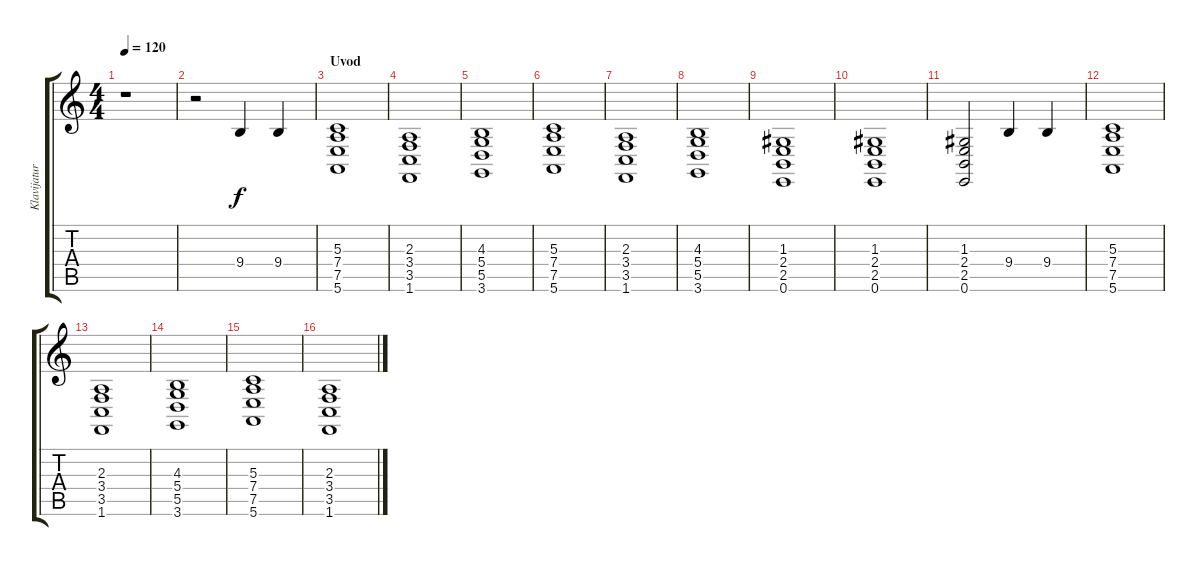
\track ("Klavijature 2" "Klavijatur") {instrument drawbarorgan}
\staff {score tabs}
\tuning (E4 B3 G3 D3 A2 E2) {hide}
\ts (4 4)
\tempo 120
\clef g2
\ks c
r.1{dy f instrument drawbarorgan} |
r.2 9.4.4 9.4.4 |
\section ("" "Uvod")
(5.3 7.4 7.5 5.6).1 |
(2.3 3.4 3.5 1.6).1 |
(4.3 5.4 5.5 3.6).1 |
(5.3 7.4 7.5 5.6).1 |
(2.3 3.4 3.5 1.6).1 |
(4.3 5.4 5.5 3.6).1 |
(1.3 2.4 2.5 0.6).1 |
(1.3 2.4 2.5 0.6).1 |
(1.3 2.4 2.5 0.6).2 9.4.4 9.4.4 |
(5.3 7.4 7.5 5.6).1 |
(2.3 3.4 3.5 1.6).1 |
(4.3 5.4 5.5 3.6).1 |
(5.3 7.4 7.5 5.6).1 |
(2.3 3.4 3.5 1.6).1
